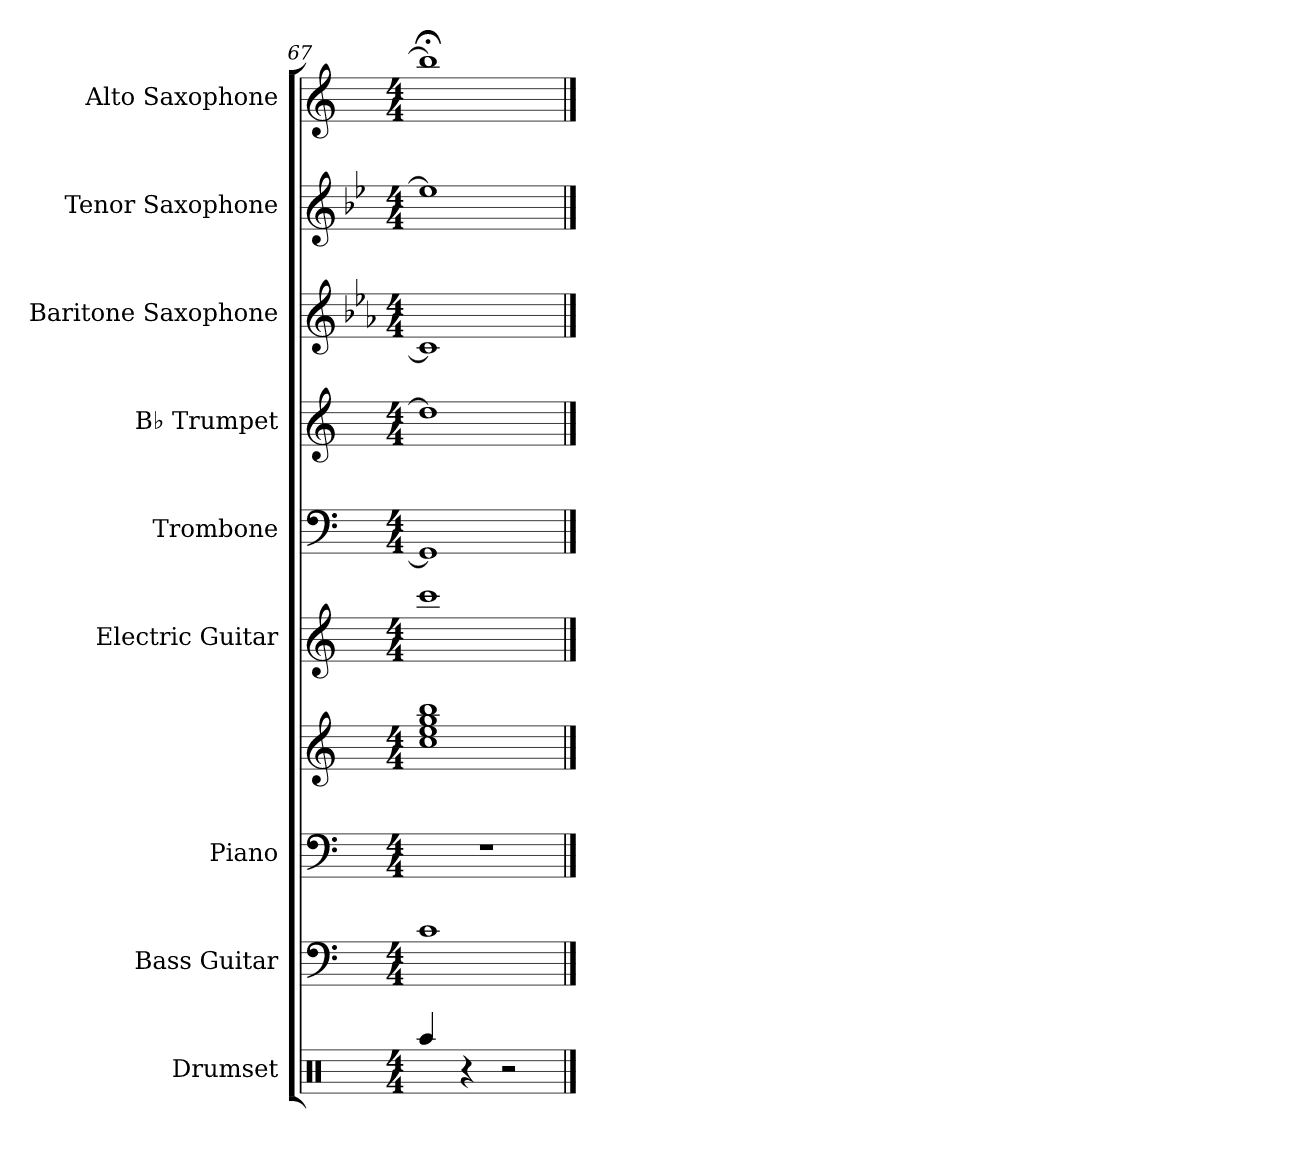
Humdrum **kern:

**kern	**kern	**kern	**kern	**kern	**kern	**kern	**kern	**kern	**kern
*part9	*part8	*part7	*part7	*part6	*part5	*part4	*part3	*part2	*part1
*staff10	*staff9	*staff8	*staff7	*staff6	*staff5	*staff4	*staff3	*staff2	*staff1
*I"Drumset	*I"Bass Guitar	*I"Piano	*	*I"Electric Guitar	*I"Trombone	*I"B♭ Trumpet	*I"Baritone Saxophone	*I"Tenor Saxophone	*I"Alto Saxophone
*I'D. Set	*I'B. Guit.	*I'Pno.	*	*I'El. Guit.	*I'Tbn.	*I'B♭ Tpt.	*I'Bar. Sax.	*I'T. Sax.	*I'A. Sax.
*clefX	*clefF4	*clefF4	*clefG2	*clefG2	*clefF4	*clefG2	*clefG2	*clefG2	*clefG2
*	*ITrd7c12	*	*	*	*	*ITrd1c2	*ITrd12c21	*ITrd8c14	*ITrd5c9
*k[]	*k[]	*k[]	*k[]	*k[]	*k[]	*k[b-e-]	*k[b-e-a-]	*k[b-e-]	*k[b-e-a-]
*M4/4	*M4/4	*M4/4	*M4/4	*M4/4	*M4/4	*M4/4	*M4/4	*M4/4	*M4/4
=67	=67	=67	=67	=67	=67	=67	=67	=67	=67
4Raa/	1C	1r	1cc 1ee 1gg 1bb	1ccc	1GG]	1cc]	1C]	1e]	1dd;<]
4r	.	.	.	.	.	.	.	.	.
2r	.	.	.	.	.	.	.	.	.
==	==	==	==	==	==	==	==	==	==
*-	*-	*-	*-	*-	*-	*-	*-	*-	*-
